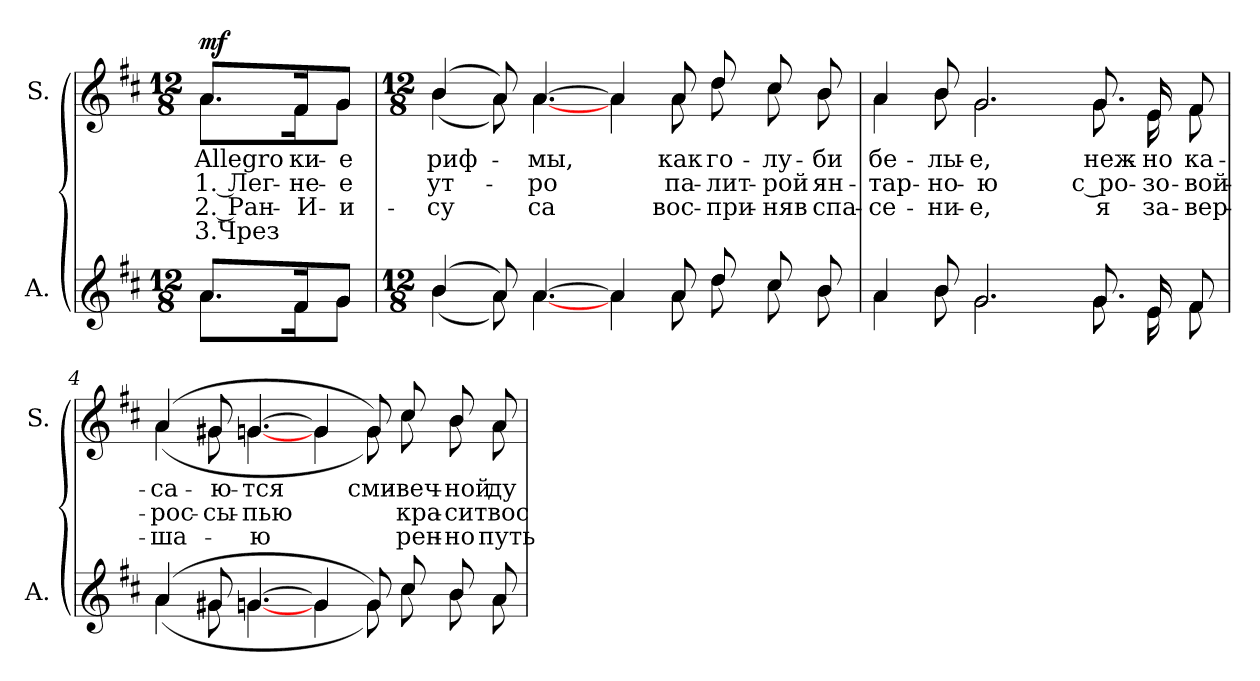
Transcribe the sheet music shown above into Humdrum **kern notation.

**kern	**kern	**text	**text	**text	**text	**dynam
*part2	*part1	*part1	*part1	*part1	*part1	*part1
*staff2	*staff1	*staff1	*staff1	*staff1	*staff1	*staff1
*I"A.	*I"S.	*	*	*	*	*
*I'A.	*I'S.	*	*	*	*	*
!!LO:PB:g=z
*clefG2	*clefG2	*	*	*	*	*
*k[f#c#]	*k[f#c#]	*	*	*	*	*
*D:	*D:	*	*	*	*	*
*M12/8	*M12/8	*	*	*	*	*
=1	=1	=1	=1	=1	=1	=1
*^	*^	*	*	*	*	*
!	!	!	!	!LO:LY:a:color=#000000	!LO:LY:b:color=#000000	!LO:LY:b:color=#000000	!LO:LY:b:color=#000000	!
8.ai/L	8.ai\L	8.ai/L	8.ai\L	Allegro	1. Лег-	2. Ран-	3.Чрез	mf
!	!	!	!	!LO:LY:b:color=#000000	!LO:LY:b:color=#000000	!LO:LY:b:color=#000000	!	!
16f#i/k	16f#i\k	16f#i/k	16f#i\k	ки-	не-	И-	.	.
!	!	!	!	!LO:LY:b:color=#000000	!LO:LY:b:color=#000000	!LO:LY:b:color=#000000	!	!
8gi/J	8gi\J	8gi/J	8gi\J	-е	е	и-	.	.
=2	=2	=2	=2	=2	=2	=2	=2	=2
*M12/8	*	*M12/8	*	*	*	*	*	*
!	!	!	!	!LO:LY:b:color=#000000	!LO:LY:b:color=#000000	!LO:LY:b:color=#000000	!	!
(4bi/	(4bi\	(4bi/	(4bi\	-риф-	-ут-	-су	.	.
8ai/)	8ai\)	8ai/)	8ai\)	.	.	.	.	.
!	!	!	!	!LO:LY:b:color=#000000	!LO:LY:b:color=#000000	!LO:LY:b:color=#000000	!	!
[>4.ai/	[<4.ai\	[>4.ai/	[<4.ai\	мы,	ро	са	.	.
4ai/]	4ai\	4ai/]	4ai\	.	.	.	.	.
!	!	!	!	!LO:LY:b:color=#000000	!LO:LY:b:color=#000000	!LO:LY:b:color=#000000	!	!
8ai/	8ai\	8ai/	8ai\	как	па-	вос-	.	.
!	!	!	!	!LO:LY:b:color=#000000	!LO:LY:b:color=#000000	!LO:LY:b:color=#000000	!	!
8ddi/	8ddi\	8ddi/	8ddi\	-го-	-лит-	-при-	.	.
!	!	!	!	!LO:LY:b:color=#000000	!LO:LY:b:color=#000000	!LO:LY:b:color=#000000	!	!
8cc#i/	8cc#i\	8cc#i/	8cc#i\	-лу-	-рой	няв	.	.
!	!	!	!	!LO:LY:b:color=#000000	!LO:LY:b:color=#000000	!LO:LY:b:color=#000000	!	!
8bi/	8bi\	8bi/	8bi\	би	ян-	спа-	.	.
=3	=3	=3	=3	=3	=3	=3	=3	=3
!	!	!	!	!LO:LY:b:color=#000000	!LO:LY:b:color=#000000	!LO:LY:b:color=#000000	!	!
4ai/	4ai\	4ai/	4ai\	-бе-	-тар-	-се-	.	.
!	!	!	!	!LO:LY:b:color=#000000	!LO:LY:b:color=#000000	!LO:LY:b:color=#000000	!	!
8bi/	8bi\	8bi/	8bi\	-лы-	-но-	-ни-	.	.
!	!	!	!	!LO:LY:b:color=#000000	!LO:LY:b:color=#000000	!LO:LY:b:color=#000000	!	!
2.gi/	2.gi\	2.gi/	2.gi\	-е,	ю	е,	.	.
!	!	!	!	!LO:LY:b:color=#000000	!LO:LY:b:color=#000000	!LO:LY:b:color=#000000	!	!
8.gi/	8.gi\	8.gi/	8.gi\	неж-	с ро-	я	.	.
!	!	!	!	!LO:LY:b:color=#000000	!LO:LY:b:color=#000000	!LO:LY:b:color=#000000	!	!
16ei/	16ei\	16ei/	16ei\	но	зо-	за-	.	.
!	!	!	!	!LO:LY:b:color=#000000	!LO:LY:b:color=#000000	!LO:LY:b:color=#000000	!	!
8f#i/	8f#i\	8f#i/	8f#i\	-ка-	-вой-	-вер-	.	.
!!LO:LB:g=z	!!
=4	=4	=4	=4	=4	=4	=4	=4	=4
!	!	!	!	!LO:LY:b:color=#000000	!LO:LY:b:color=#000000	!LO:LY:b:color=#000000	!	!
(4ai/	(4ai\	(4ai/	(4ai\	-са-	-рос-	-ша-	.	.
!	!	!	!	!LO:LY:b:color=#000000	!LO:LY:b:color=#000000	!	!	!
8g#Xi/	8g#i\	8g#Xi/	8g#i\	-ю-	-сы-	.	.	.
!	!	!	!	!LO:LY:b:color=#000000	!LO:LY:b:color=#000000	!LO:LY:b:color=#000000	!	!
[>4.gni/	[<4.gni\	[>4.gni/	[<4.gni\	-тся	пью	ю	.	.
4gi/]	4gi\	4gi/]	4gi\	.	.	.	.	.
!	!	!	!	!LO:LY:b:color=#000000	!	!	!	!
8gi/)	8gi\)	8gi/)	8gi\)	сми-	.	.	.	.
!	!	!	!	!LO:LY:b:color=#000000	!LO:LY:b:color=#000000	!LO:LY:b:color=#000000	!	!
8cc#i/	8cc#i\	8cc#i/	8cc#i\	-веч-	-кра-	-рен-	.	.
!	!	!	!	!LO:LY:b:color=#000000	!LO:LY:b:color=#000000	!LO:LY:b:color=#000000	!	!
8bi/	8bi\	8bi/	8bi\	-ной	сит	но	.	.
!	!	!	!	!LO:LY:b:color=#000000	!LO:LY:b:color=#000000	!LO:LY:b:color=#000000	!	!
8ai/	8ai\	8ai/	8ai\	ду-	вос-	путь	.	.
*v	*v	*	*	*	*	*	*	*
*	*v	*v	*	*	*	*	*
=	=	=	=	=	=	=
*-	*-	*-	*-	*-	*-	*-
